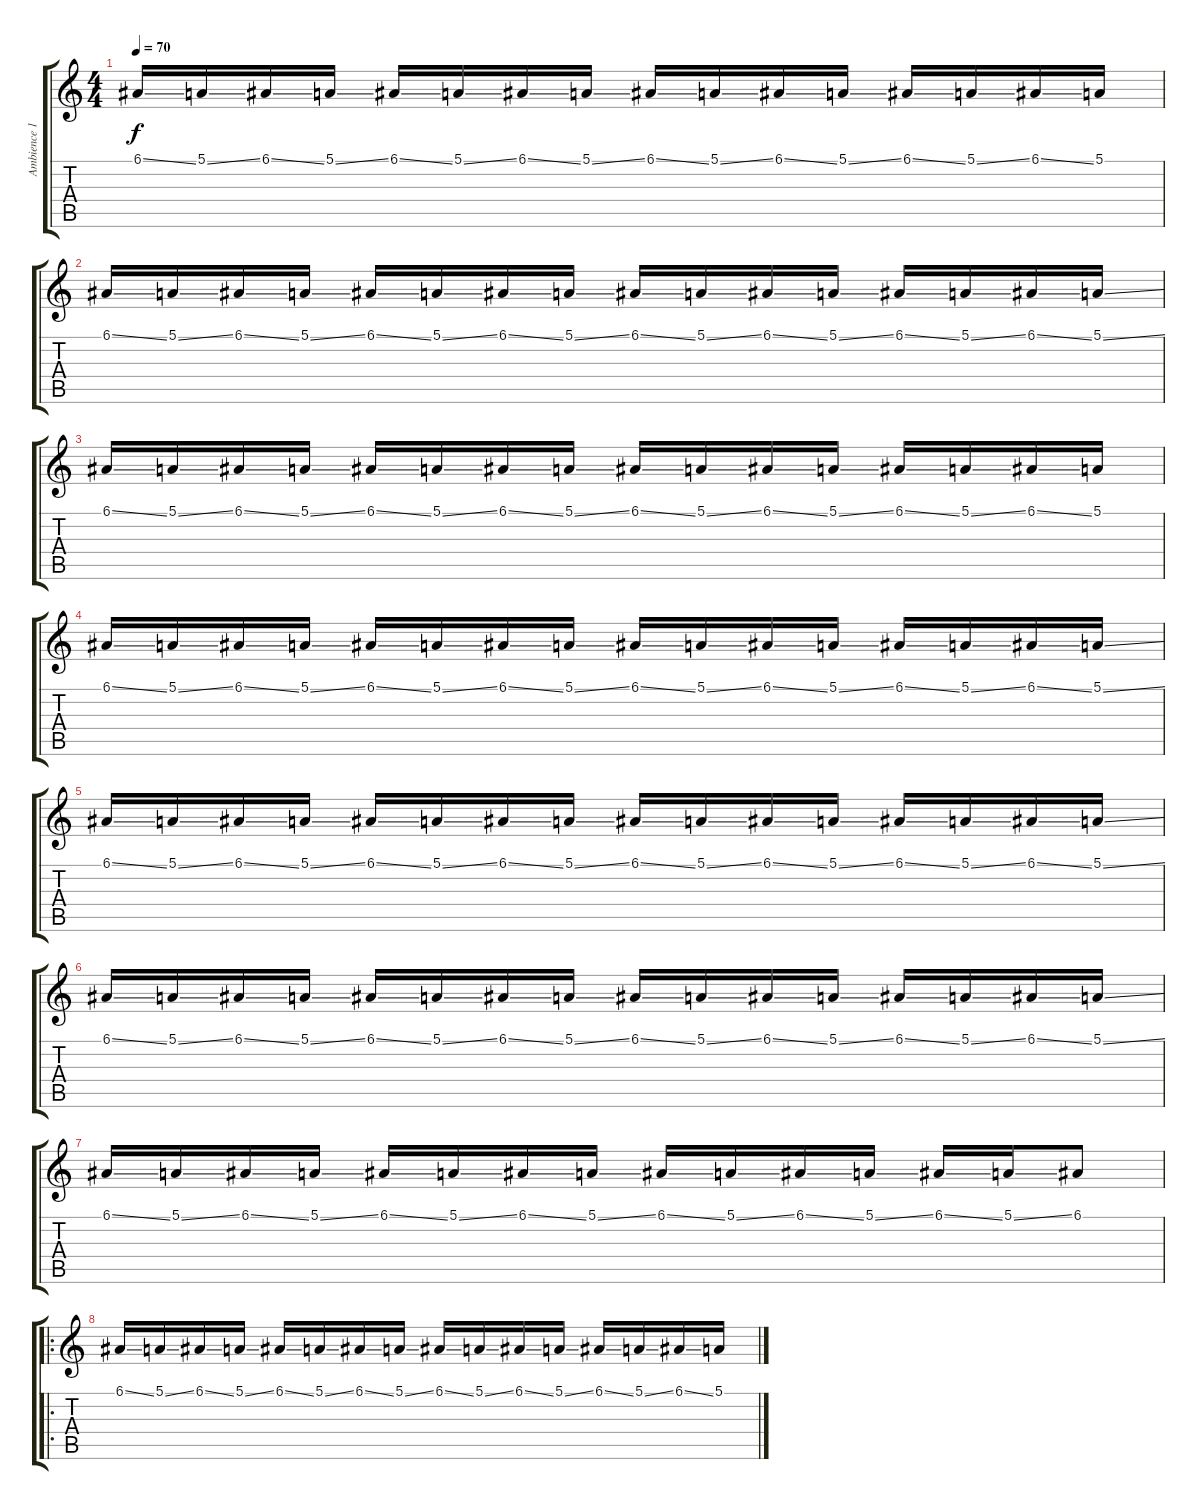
\track ("Ambience 1" "Ambience 1") {instrument tremolostrings}
\staff {score tabs}
\tuning (E4 B3 G3 D3 A2 E2) {hide}
\ts (4 4)
\tempo 70
\clef g2
\ks c
6.1{ss}.16{dy f} 5.1{ss}.16 6.1{ss}.16 5.1{ss}.16 6.1{ss}.16 5.1{ss}.16 6.1{ss}.16 5.1{ss}.16 6.1{ss}.16 5.1{ss}.16 6.1{ss}.16 5.1{ss}.16 6.1{ss}.16 5.1{ss}.16 6.1{ss}.16 5.1.16 |
6.1{ss}.16 5.1{ss}.16 6.1{ss}.16 5.1{ss}.16 6.1{ss}.16 5.1{ss}.16 6.1{ss}.16 5.1{ss}.16 6.1{ss}.16 5.1{ss}.16 6.1{ss}.16 5.1{ss}.16 6.1{ss}.16 5.1{ss}.16 6.1{ss}.16 5.1{ss}.16 |
6.1{ss}.16 5.1{ss}.16 6.1{ss}.16 5.1{ss}.16 6.1{ss}.16 5.1{ss}.16 6.1{ss}.16 5.1{ss}.16 6.1{ss}.16 5.1{ss}.16 6.1{ss}.16 5.1{ss}.16 6.1{ss}.16 5.1{ss}.16 6.1{ss}.16 5.1.16 |
6.1{ss}.16{volume 5} 5.1{ss}.16 6.1{ss}.16 5.1{ss}.16 6.1{ss}.16 5.1{ss}.16 6.1{ss}.16 5.1{ss}.16 6.1{ss}.16 5.1{ss}.16 6.1{ss}.16 5.1{ss}.16 6.1{ss}.16 5.1{ss}.16 6.1{ss}.16 5.1{ss}.16 |
6.1{ss}.16 5.1{ss}.16 6.1{ss}.16 5.1{ss}.16 6.1{ss}.16 5.1{ss}.16 6.1{ss}.16 5.1{ss}.16 6.1{ss}.16 5.1{ss}.16 6.1{ss}.16 5.1{ss}.16 6.1{ss}.16 5.1{ss}.16 6.1{ss}.16 5.1{ss}.16 |
6.1{ss}.16{volume 10} 5.1{ss}.16 6.1{ss}.16 5.1{ss}.16 6.1{ss}.16 5.1{ss}.16 6.1{ss}.16 5.1{ss}.16 6.1{ss}.16 5.1{ss}.16 6.1{ss}.16 5.1{ss}.16 6.1{ss}.16 5.1{ss}.16 6.1{ss}.16 5.1{ss}.16 |
6.1{ss}.16 5.1{ss}.16 6.1{ss}.16 5.1{ss}.16 6.1{ss}.16 5.1{ss}.16 6.1{ss}.16 5.1{ss}.16 6.1{ss}.16 5.1{ss}.16 6.1{ss}.16 5.1{ss}.16 6.1{ss}.16 5.1{ss}.16 6.1.8 |
\ro
6.1{ss}.16 5.1{ss}.16 6.1{ss}.16 5.1{ss}.16 6.1{ss}.16 5.1{ss}.16 6.1{ss}.16 5.1{ss}.16 6.1{ss}.16 5.1{ss}.16 6.1{ss}.16 5.1{ss}.16 6.1{ss}.16 5.1{ss}.16 6.1{ss}.16 5.1{ss}.16
